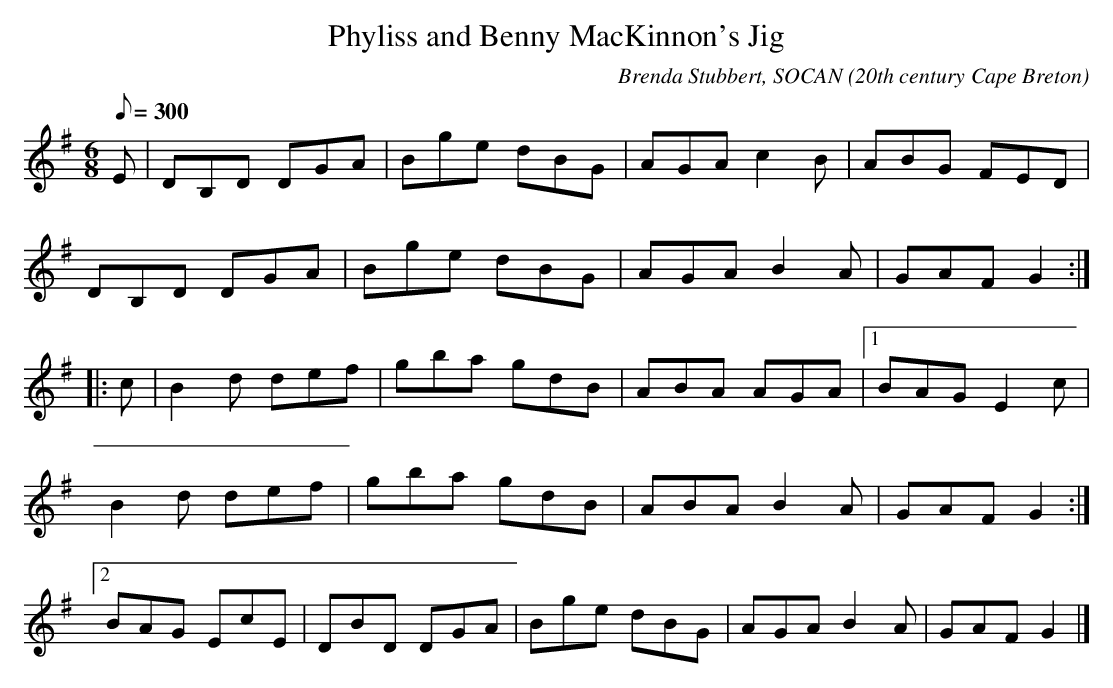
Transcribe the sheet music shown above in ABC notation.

X:1
T:Phyliss and Benny MacKinnon's Jig
C:Brenda Stubbert, SOCAN
O:20th century Cape Breton
L:1/8
Q:300
M:6/8
K:G
E|DB,D DGA|Bge dBG|AGA c2 B|ABG FED|!
DB,D DGA|Bge dBG|AGA B2 A|GAF G2:|!
|:c|B2 d def|gba gdB|ABA AGA|[1BAG E2 c|!
B2 d def|gba gdB|ABA B2 A|GAF G2:|!
[2 BAG EcE|DBD DGA|Bge dBG|AGA B2 A|GAF G2|]!
